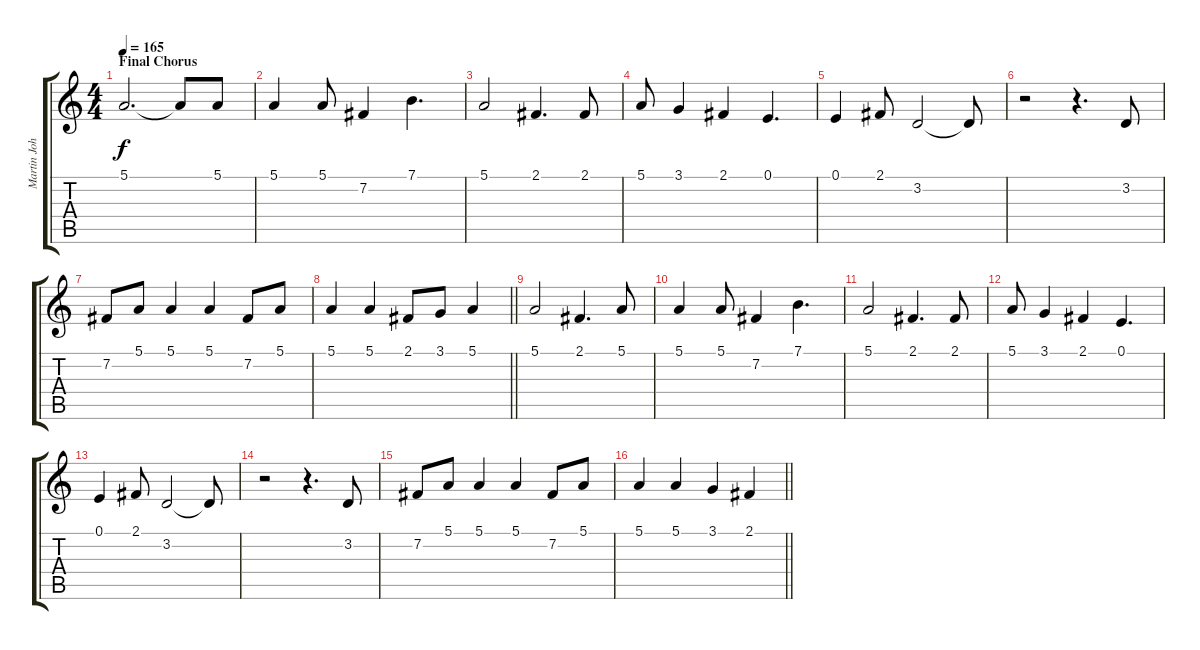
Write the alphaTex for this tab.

\track ("Martin Johnson (Vocals)" "Martin Joh") {instrument clarinet}
\staff {score tabs}
\tuning (E4 B3 G3 D3 A2 E2) {hide}
\ts (4 4)
\section ("" "Final Chorus")
\tempo 165
\clef g2
\ks c
5.1.2{d dy f} 5.1{t}.8 5.1.8 |
5.1.4 5.1.8 7.2.4 7.1.4{d} |
5.1.2 2.1.4{d} 2.1.8 |
5.1.8 3.1.4 2.1.4 0.1.4{d} |
0.1.4 2.1.8 3.2.2 3.2{t}.8 |
r.2 r.4{d} 3.2.8 |
7.2.8 5.1.8 5.1.4 5.1.4 7.2.8 5.1.8 |
\barLineRight lightlight
5.1.4 5.1.4 2.1.8 3.1.8 5.1.4 |
5.1.2 2.1.4{d} 5.1.8 |
5.1.4 5.1.8 7.2.4 7.1.4{d} |
5.1.2 2.1.4{d} 2.1.8 |
5.1.8 3.1.4 2.1.4 0.1.4{d} |
0.1.4 2.1.8 3.2.2 3.2{t}.8 |
r.2 r.4{d} 3.2.8 |
7.2.8 5.1.8 5.1.4 5.1.4 7.2.8 5.1.8 |
\barLineRight lightlight
5.1.4 5.1.4 3.1.4 2.1.4
